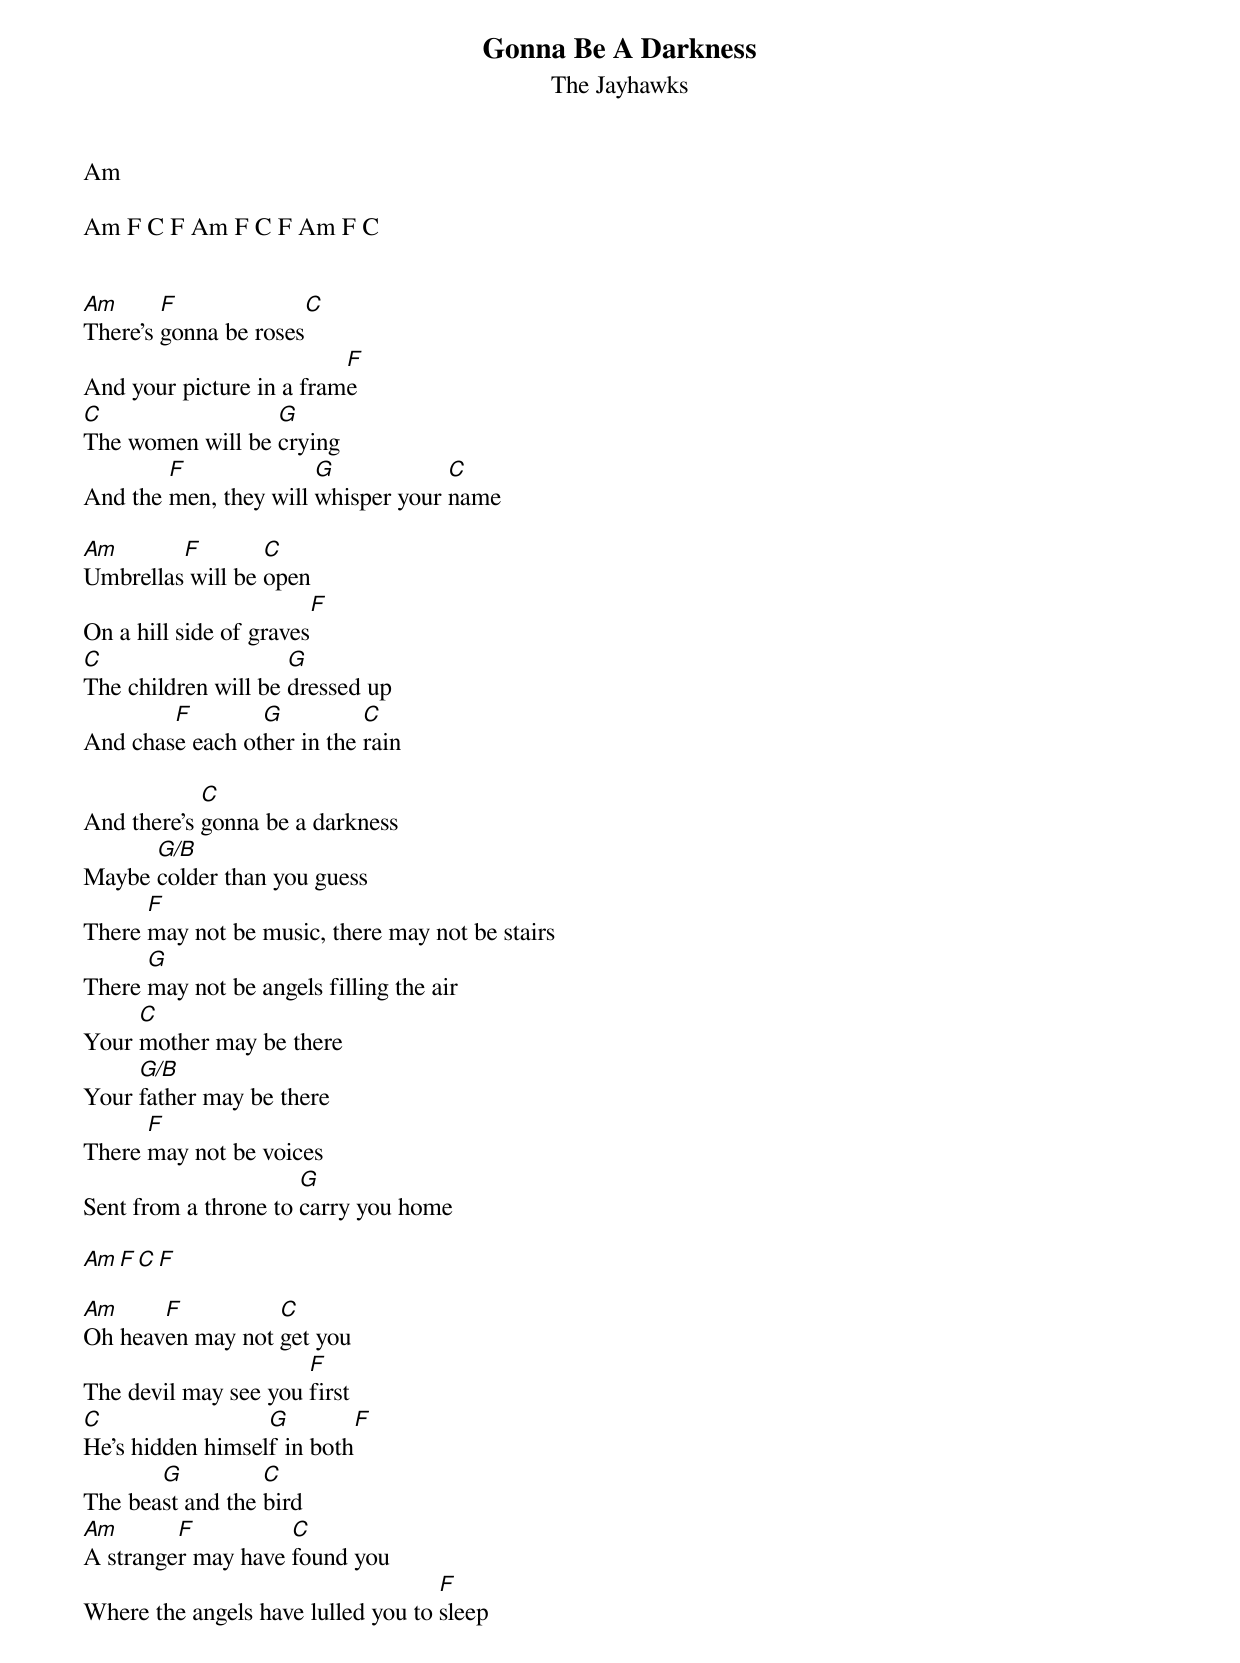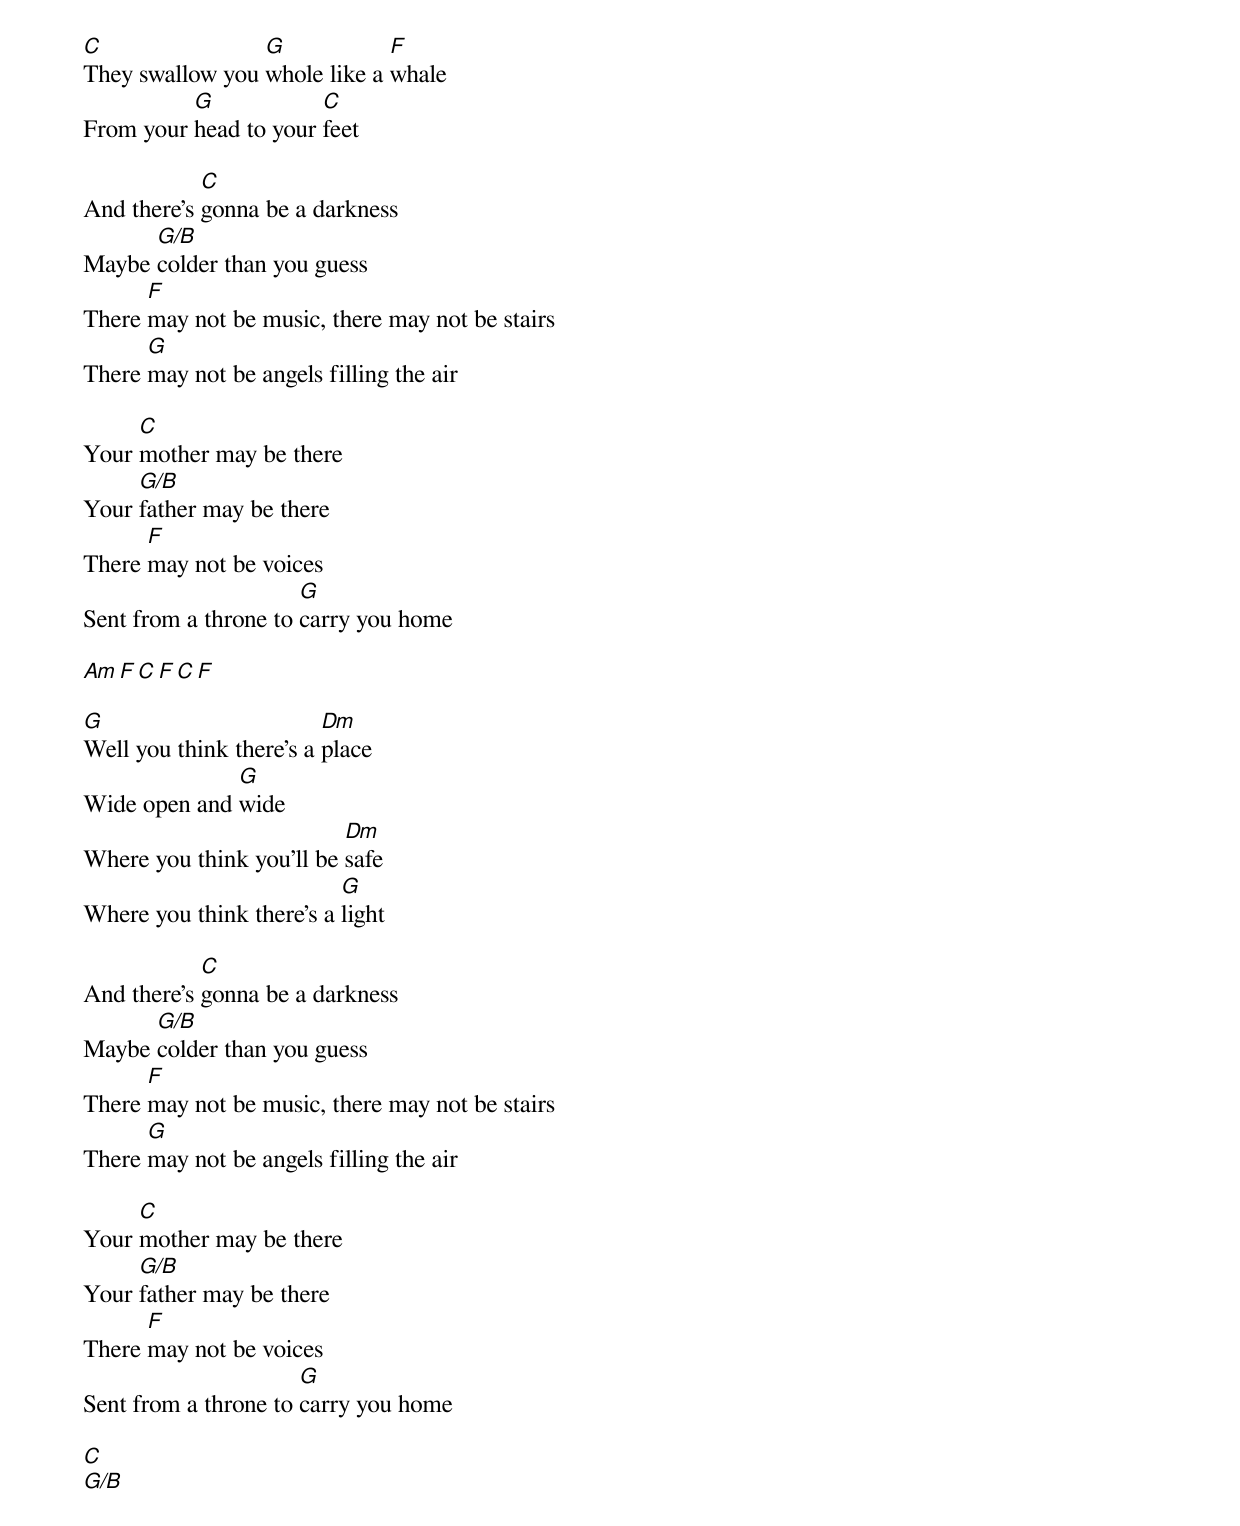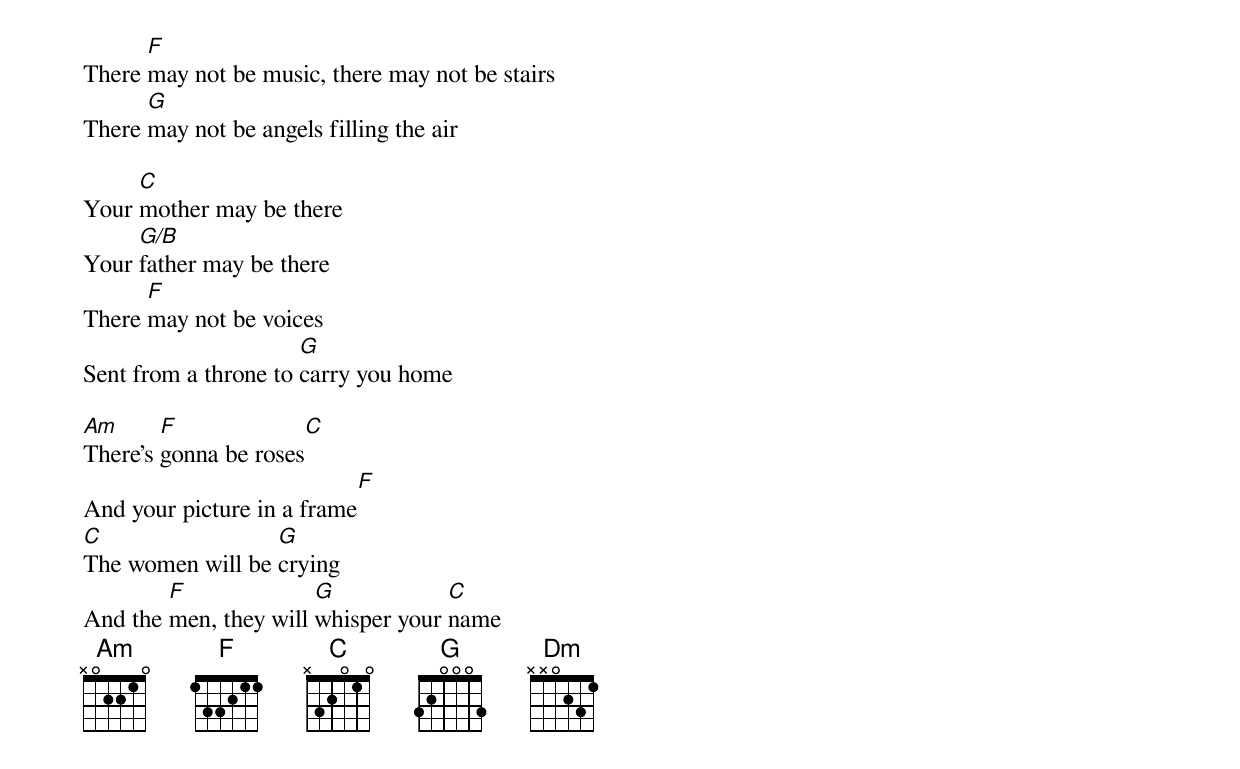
Gonna Be A Darkness
The Jayhawks
Am

Am F C F Am F C F Am F C


Am      F             C
There's gonna be roses
                          F
And your picture in a frame
C                 G
The women will be crying
        F              G            C
And the men, they will whisper your name

Am       F        C
Umbrellas will be open
                        F
On a hill side of graves
C                    G
The children will be dressed up
        F        G          C
And chase each other in the rain

            C
And there's gonna be a darkness
      G/B
Maybe colder than you guess
      F
There may not be music, there may not be stairs
      G
There may not be angels filling the air
     C
Your mother may be there
     G/B
Your father may be there
      F
There may not be voices
                      G
Sent from a throne to carry you home

Am F C F

Am     F          C
Oh heaven may not get you
                      F
The devil may see you first
C                 G         F
He's hidden himself in both
       G          C
The beast and the bird
Am       F          C
A stranger may have found you
                                    F
Where the angels have lulled you to sleep
C                G            F
They swallow you whole like a whale
          G            C
From your head to your feet

            C
And there's gonna be a darkness
      G/B
Maybe colder than you guess
      F
There may not be music, there may not be stairs
      G
There may not be angels filling the air

     C
Your mother may be there
     G/B
Your father may be there
      F
There may not be voices
                      G
Sent from a throne to carry you home

Am F C F C F

G                        Dm
Well you think there's a place
              G
Wide open and wide
                          Dm
Where you think you'll be safe
                          G
Where you think there's a light

            C
And there's gonna be a darkness
      G/B
Maybe colder than you guess
      F
There may not be music, there may not be stairs
      G
There may not be angels filling the air

     C
Your mother may be there
     G/B
Your father may be there
      F
There may not be voices
                      G
Sent from a throne to carry you home

     C
     G/B
      F
There may not be music, there may not be stairs
      G
There may not be angels filling the air

     C
Your mother may be there
     G/B
Your father may be there
      F
There may not be voices
                      G
Sent from a throne to carry you home

Am      F             C
There's gonna be roses
                           F
And your picture in a frame
C                 G
The women will be crying
        F              G            C
And the men, they will whisper your name
